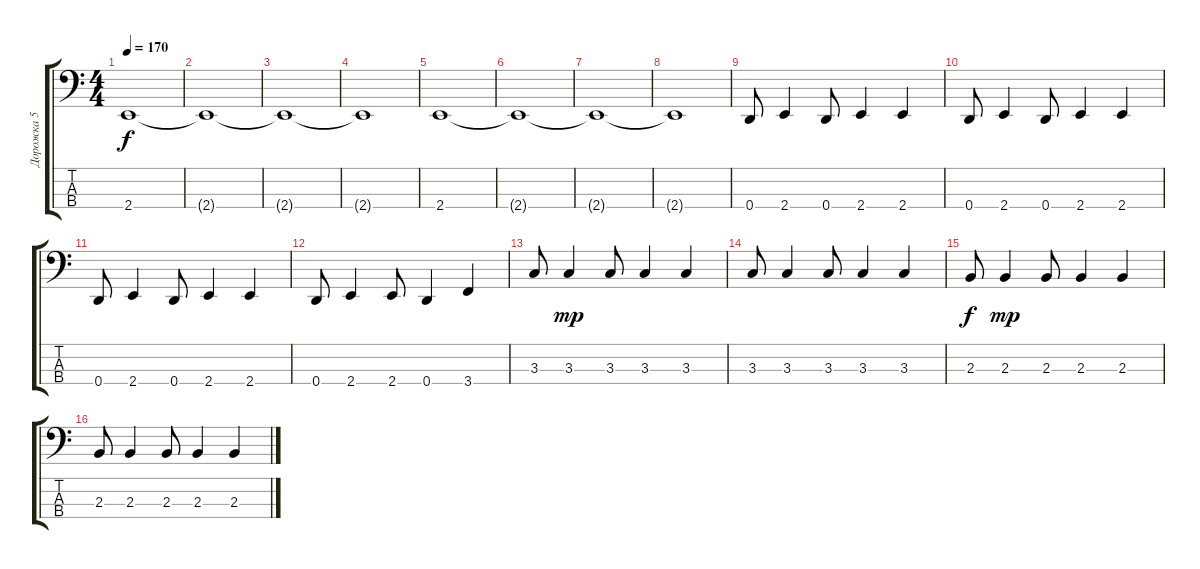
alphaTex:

\track ("Дорожка 5" "Дорожка 5") {instrument electricbassfinger}
\staff {score tabs}
\tuning (G2 D2 A1 D1) {hide}
\ts (4 4)
\tempo 170
\clef f4
\ks c
2.4.1{dy f} |
2.4{t}.1 |
2.4{t}.1 |
2.4{t}.1 |
2.4.1 |
2.4{t}.1 |
2.4{t}.1 |
2.4{t}.1 |
0.4.8 2.4.4 0.4.8 2.4.4 2.4.4 |
0.4.8 2.4.4 0.4.8 2.4.4 2.4.4 |
0.4.8 2.4.4 0.4.8 2.4.4 2.4.4 |
0.4.8 2.4.4 2.4.8 0.4.4 3.4.4 |
3.3.8 3.3.4{dy mp} 3.3.8 3.3.4 3.3.4 |
3.3.8 3.3.4 3.3.8 3.3.4 3.3.4 |
2.3.8{dy f} 2.3.4{dy mp} 2.3.8 2.3.4 2.3.4 |
2.3.8 2.3.4 2.3.8 2.3.4 2.3.4
